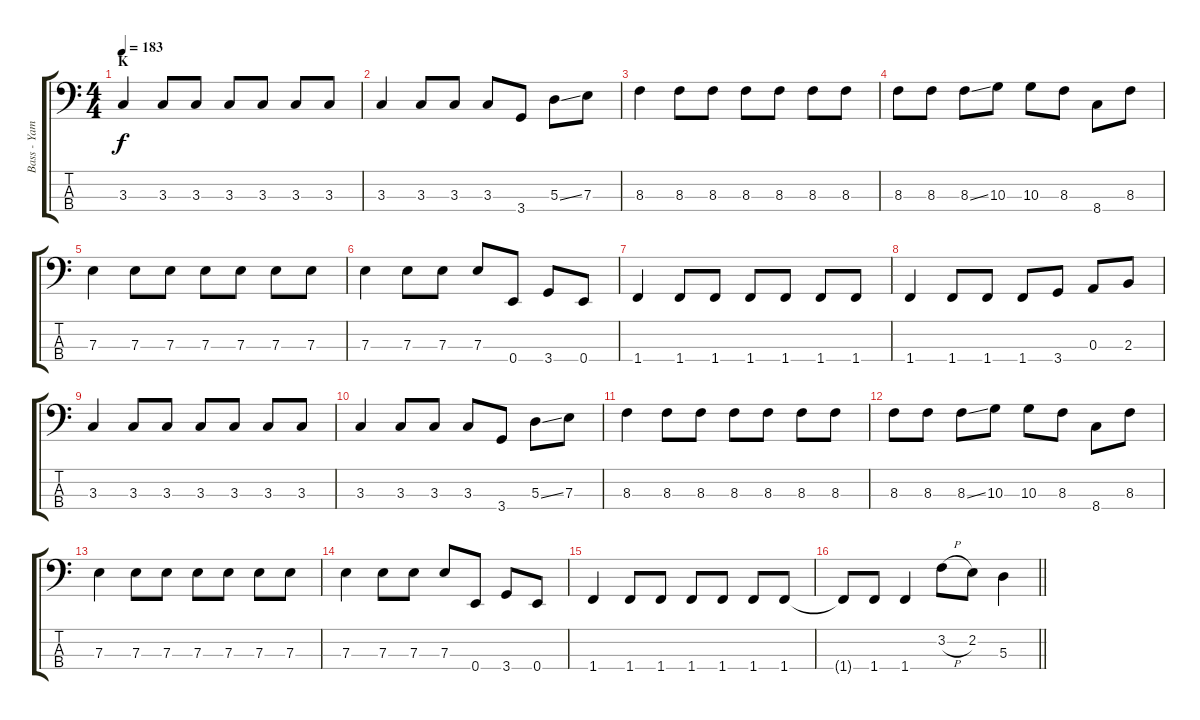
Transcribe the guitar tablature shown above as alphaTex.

\track ("Bass - Yamada" "Bass - Yam") {instrument electricbasspick}
\staff {score tabs}
\tuning (G2 D2 A1 E1) {hide}
\ts (4 4)
\section ("" "K")
\tempo 183
\clef f4
\ks c
3.3.4{dy f} 3.3.8 3.3.8 3.3.8 3.3.8 3.3.8 3.3.8 |
3.3.4 3.3.8 3.3.8 3.3.8 3.4.8 5.3{ss}.8 7.3.8 |
8.3.4 8.3.8 8.3.8 8.3.8 8.3.8 8.3.8 8.3.8 |
8.3.8 8.3.8 8.3{ss}.8 10.3.8 10.3.8 8.3.8 8.4.8 8.3.8 |
7.3.4 7.3.8 7.3.8 7.3.8 7.3.8 7.3.8 7.3.8 |
7.3.4 7.3.8 7.3.8 7.3.8 0.4.8 3.4.8 0.4.8 |
1.4.4 1.4.8 1.4.8 1.4.8 1.4.8 1.4.8 1.4.8 |
1.4.4 1.4.8 1.4.8 1.4.8 3.4.8 0.3.8 2.3.8 |
3.3.4 3.3.8 3.3.8 3.3.8 3.3.8 3.3.8 3.3.8 |
3.3.4 3.3.8 3.3.8 3.3.8 3.4.8 5.3{ss}.8 7.3.8 |
8.3.4 8.3.8 8.3.8 8.3.8 8.3.8 8.3.8 8.3.8 |
8.3.8 8.3.8 8.3{ss}.8 10.3.8 10.3.8 8.3.8 8.4.8 8.3.8 |
7.3.4 7.3.8 7.3.8 7.3.8 7.3.8 7.3.8 7.3.8 |
7.3.4 7.3.8 7.3.8 7.3.8 0.4.8 3.4.8 0.4.8 |
1.4.4 1.4.8 1.4.8 1.4.8 1.4.8 1.4.8 1.4.8 |
\barLineRight lightlight
1.4{t}.8 1.4.8 1.4.4 3.2{h}.8 2.2.8 5.3.4
